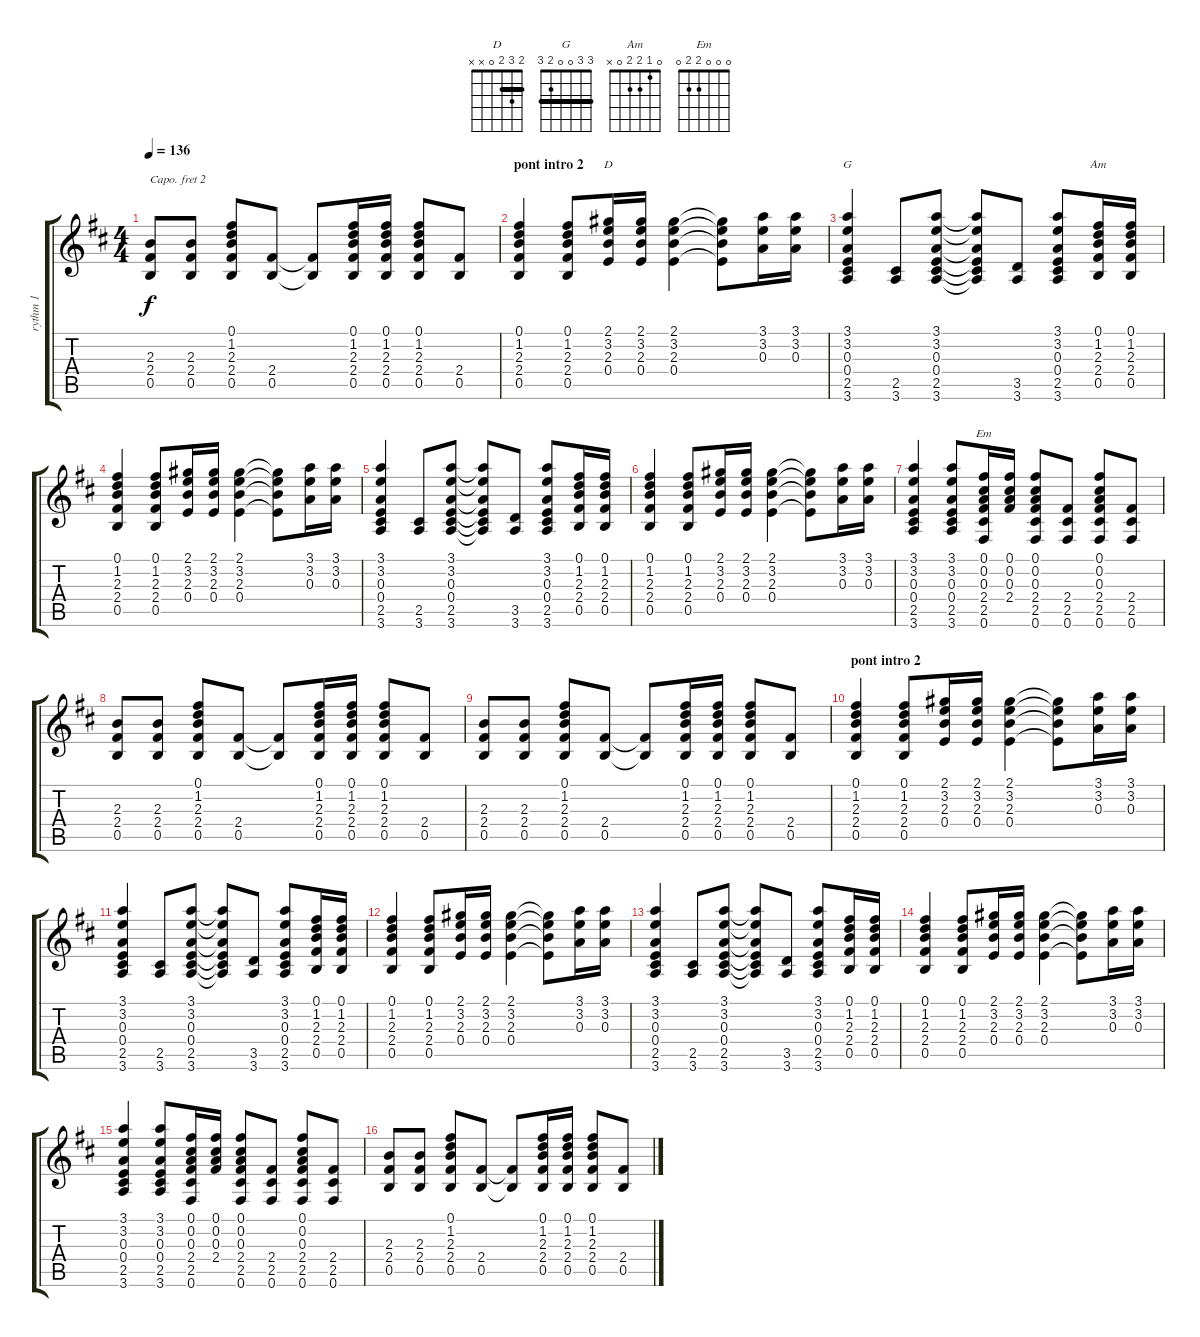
\track ("rythm 1" "rythm 1") {instrument acousticguitarnylon}
\staff {score tabs}
\capo 2
\tuning (E4 B3 G3 D3 A2 E2) {hide}
\chord ("D" 2 3 2 0 x x) {barre 2}
\chord ("G" 3 3 0 0 2 3) {barre 3}
\chord ("Am" 0 1 2 2 0 x)
\chord ("Em" 0 0 0 2 2 0)
\ts (4 4)
\tempo 136
\clef g2
\ks d
(2.3 2.4 0.5).8{dy f} (2.3 2.4 0.5).8 (0.1 1.2 2.3 2.4 0.5).8 (2.4 0.5).8 (2.4{t} 0.5{t}).8 (0.1 1.2 2.3 2.4 0.5).16 (0.1 1.2 2.3 2.4 0.5).16 (0.1 1.2 2.3 2.4 0.5).8 (2.4 0.5).8 |
\section ("" "pont intro 2")
(0.1 1.2 2.3 2.4 0.5).4 (0.1 1.2 2.3 2.4 0.5).8 (2.1 3.2 2.3 0.4).16{ch "D"} (2.1 3.2 2.3 0.4).16 (2.1 3.2 2.3 0.4).4 (2.1{t} 3.2{t} 2.3{t} 0.4{t}).8 (3.1 3.2 0.3).16 (3.1 3.2 0.3).16 |
(3.1 3.2 0.3 0.4 2.5 3.6).4{ch "G"} (2.5 3.6).8 (3.1 3.2 0.3 0.4 2.5 3.6).8 (3.1{t} 3.2{t} 0.3{t} 0.4{t} 2.5{t} 3.6{t}).8 (3.5 3.6).8 (3.1 3.2 0.3 0.4 2.5 3.6).8 (0.1 1.2 2.3 2.4 0.5).16{ch "Am"} (0.1 1.2 2.3 2.4 0.5).16 |
(0.1 1.2 2.3 2.4 0.5).4 (0.1 1.2 2.3 2.4 0.5).8 (2.1 3.2 2.3 0.4).16 (2.1 3.2 2.3 0.4).16 (2.1 3.2 2.3 0.4).4 (2.1{t} 3.2{t} 2.3{t} 0.4{t}).8 (3.1 3.2 0.3).16 (3.1 3.2 0.3).16 |
(3.1 3.2 0.3 0.4 2.5 3.6).4 (2.5 3.6).8 (3.1 3.2 0.3 0.4 2.5 3.6).8 (3.1{t} 3.2{t} 0.3{t} 0.4{t} 2.5{t} 3.6{t}).8 (3.5 3.6).8 (3.1 3.2 0.3 0.4 2.5 3.6).8 (0.1 1.2 2.3 2.4 0.5).16 (0.1 1.2 2.3 2.4 0.5).16 |
(0.1 1.2 2.3 2.4 0.5).4 (0.1 1.2 2.3 2.4 0.5).8 (2.1 3.2 2.3 0.4).16 (2.1 3.2 2.3 0.4).16 (2.1 3.2 2.3 0.4).4 (2.1{t} 3.2{t} 2.3{t} 0.4{t}).8 (3.1 3.2 0.3).16 (3.1 3.2 0.3).16 |
(3.1 3.2 0.3 0.4 2.5 3.6).4 (3.1 3.2 0.3 0.4 2.5 3.6).8 (0.1 0.2 0.3 2.4 2.5 0.6).16{ch "Em"} (0.1 0.2 0.3 2.4).16 (0.1 0.2 0.3 2.4 2.5 0.6).8 (2.4 2.5 0.6).8 (0.1 0.2 0.3 2.4 2.5 0.6).8 (2.4 2.5 0.6).8 |
(2.3 2.4 0.5).8 (2.3 2.4 0.5).8 (0.1 1.2 2.3 2.4 0.5).8 (2.4 0.5).8 (2.4{t} 0.5{t}).8 (0.1 1.2 2.3 2.4 0.5).16 (0.1 1.2 2.3 2.4 0.5).16 (0.1 1.2 2.3 2.4 0.5).8 (2.4 0.5).8 |
(2.3 2.4 0.5).8 (2.3 2.4 0.5).8 (0.1 1.2 2.3 2.4 0.5).8 (2.4 0.5).8 (2.4{t} 0.5{t}).8 (0.1 1.2 2.3 2.4 0.5).16 (0.1 1.2 2.3 2.4 0.5).16 (0.1 1.2 2.3 2.4 0.5).8 (2.4 0.5).8 |
\section ("" "pont intro 2")
(0.1 1.2 2.3 2.4 0.5).4 (0.1 1.2 2.3 2.4 0.5).8 (2.1 3.2 2.3 0.4).16 (2.1 3.2 2.3 0.4).16 (2.1 3.2 2.3 0.4).4 (2.1{t} 3.2{t} 2.3{t} 0.4{t}).8 (3.1 3.2 0.3).16 (3.1 3.2 0.3).16 |
(3.1 3.2 0.3 0.4 2.5 3.6).4 (2.5 3.6).8 (3.1 3.2 0.3 0.4 2.5 3.6).8 (3.1{t} 3.2{t} 0.3{t} 0.4{t} 2.5{t} 3.6{t}).8 (3.5 3.6).8 (3.1 3.2 0.3 0.4 2.5 3.6).8 (0.1 1.2 2.3 2.4 0.5).16 (0.1 1.2 2.3 2.4 0.5).16 |
(0.1 1.2 2.3 2.4 0.5).4 (0.1 1.2 2.3 2.4 0.5).8 (2.1 3.2 2.3 0.4).16 (2.1 3.2 2.3 0.4).16 (2.1 3.2 2.3 0.4).4 (2.1{t} 3.2{t} 2.3{t} 0.4{t}).8 (3.1 3.2 0.3).16 (3.1 3.2 0.3).16 |
(3.1 3.2 0.3 0.4 2.5 3.6).4 (2.5 3.6).8 (3.1 3.2 0.3 0.4 2.5 3.6).8 (3.1{t} 3.2{t} 0.3{t} 0.4{t} 2.5{t} 3.6{t}).8 (3.5 3.6).8 (3.1 3.2 0.3 0.4 2.5 3.6).8 (0.1 1.2 2.3 2.4 0.5).16 (0.1 1.2 2.3 2.4 0.5).16 |
(0.1 1.2 2.3 2.4 0.5).4 (0.1 1.2 2.3 2.4 0.5).8 (2.1 3.2 2.3 0.4).16 (2.1 3.2 2.3 0.4).16 (2.1 3.2 2.3 0.4).4 (2.1{t} 3.2{t} 2.3{t} 0.4{t}).8 (3.1 3.2 0.3).16 (3.1 3.2 0.3).16 |
(3.1 3.2 0.3 0.4 2.5 3.6).4 (3.1 3.2 0.3 0.4 2.5 3.6).8 (0.1 0.2 0.3 2.4 2.5 0.6).16 (0.1 0.2 0.3 2.4).16 (0.1 0.2 0.3 2.4 2.5 0.6).8 (2.4 2.5 0.6).8 (0.1 0.2 0.3 2.4 2.5 0.6).8 (2.4 2.5 0.6).8 |
(2.3 2.4 0.5).8 (2.3 2.4 0.5).8 (0.1 1.2 2.3 2.4 0.5).8 (2.4 0.5).8 (2.4{t} 0.5{t}).8 (0.1 1.2 2.3 2.4 0.5).16 (0.1 1.2 2.3 2.4 0.5).16 (0.1 1.2 2.3 2.4 0.5).8 (2.4 0.5).8
